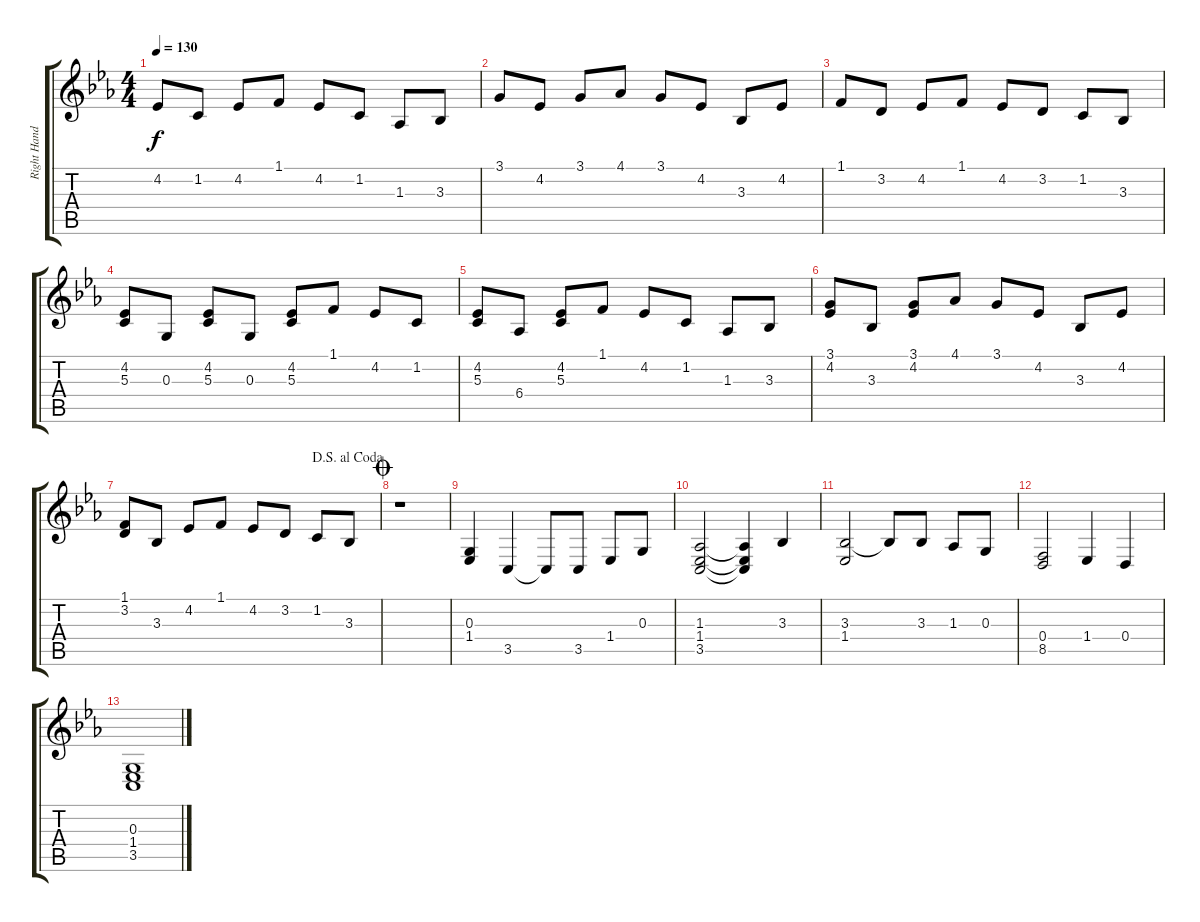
\track ("Right Hand" "Right Hand") {instrument brightacousticpiano}
\staff {score tabs}
\tuning (E4 B3 G3 D3 A2 E2) {hide}
\ts (4 4)
\tempo 130
\clef g2
\ks cminor
4.2.8{dy f} 1.2.8 4.2.8 1.1.8 4.2.8 1.2.8 1.3.8 3.3.8 |
3.1.8 4.2.8 3.1.8 4.1.8 3.1.8 4.2.8 3.3.8 4.2.8 |
1.1.8 3.2.8 4.2.8 1.1.8 4.2.8 3.2.8 1.2.8 3.3.8 |
(4.2 5.3).8 0.3.8 (4.2 5.3).8 0.3.8 (4.2 5.3).8 1.1.8 4.2.8 1.2.8 |
(4.2 5.3).8 6.4.8 (4.2 5.3).8 1.1.8 4.2.8 1.2.8 1.3.8 3.3.8 |
(3.1 4.2).8 3.3.8 (3.1 4.2).8 4.1.8 3.1.8 4.2.8 3.3.8 4.2.8 |
\jump dalsegnoalcoda
(1.1 3.2).8 3.3.8 4.2.8 1.1.8 4.2.8 3.2.8 1.2.8 3.3.8 |
\jump coda
r.1 |
(0.3 1.4).4 3.5.4 3.5{t}.8 3.5.8 1.4.8 0.3.8 |
(1.3 1.4 3.5).2 (1.3{t} 1.4{t} 3.5{t}).4 3.3.4 |
(3.3 1.4).2 3.3{t}.8 3.3.8 1.3.8 0.3.8 |
(0.4 8.5).2 1.4.4 0.4.4 |
(0.3 1.4 3.5).1
